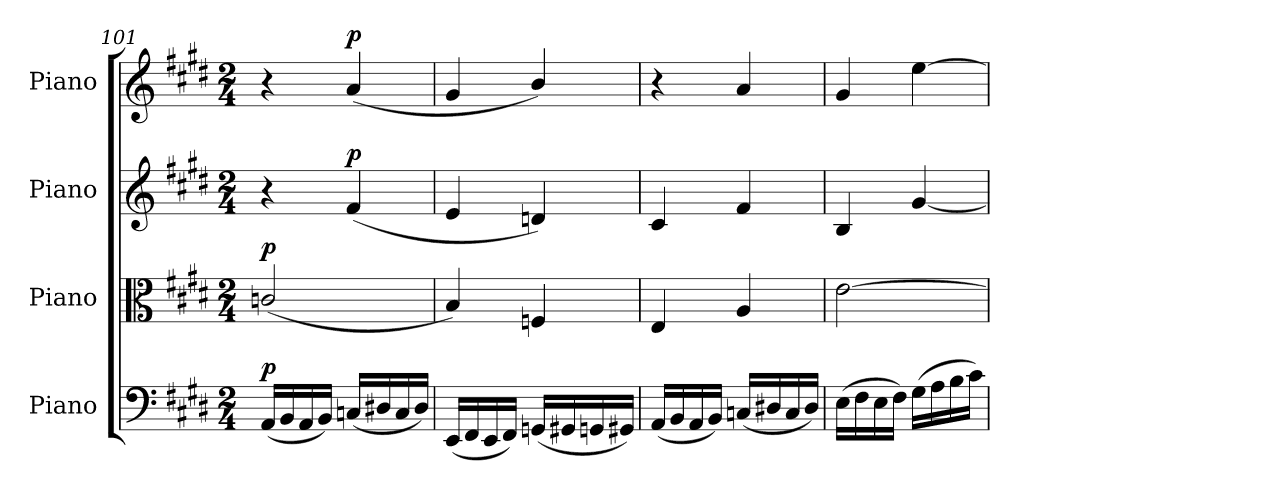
**kern	**dynam	**kern	**dynam	**kern	**dynam	**kern	**dynam
*part4	*part4	*part3	*part3	*part2	*part2	*part1	*part1
*staff4	*staff4	*staff3	*staff3	*staff2	*staff2	*staff1	*staff1
*I"Piano	*	*I"Piano	*	*I"Piano	*	*I"Piano	*
*I'Pno	*	*I'Pno	*	*I'Pno	*	*I'Pno	*
*clefF4	*	*clefC3	*	*clefG2	*	*clefG2	*
*k[f#c#g#d#]	*	*k[f#c#g#d#]	*	*k[f#c#g#d#]	*	*k[f#c#g#d#]	*
*M2/4	*	*M2/4	*	*M2/4	*	*M2/4	*
=101	=101	=101	=101	=101	=101	=101	=101
!	!LO:DY:a	!	!LO:DY:a	!	!	!	!
(16AA/LL	p	(2cn/	p	4r	.	4r	.
16BB/	.	.	.	.	.	.	.
16AA/	.	.	.	.	.	.	.
16BB/JJ)	.	.	.	.	.	.	.
!	!	!	!	!	!LO:DY:a	!	!LO:DY:a
(16Cn/LL	.	.	.	(4f#/	p	(4a/	p
16D#X/	.	.	.	.	.	.	.
16C/	.	.	.	.	.	.	.
16D#/JJ)	.	.	.	.	.	.	.
=102	=102	=102	=102	=102	=102	=102	=102
(16EE/LL	.	4B/)	.	4e/	.	4g#/	.
16FF#/	.	.	.	.	.	.	.
16EE/	.	.	.	.	.	.	.
16FF#/JJ)	.	.	.	.	.	.	.
(16GGn/LL	.	4Fn/	.	4dn/)	.	4b/)	.
16GG#X/	.	.	.	.	.	.	.
16GGn/	.	.	.	.	.	.	.
16GG#X/JJ)	.	.	.	.	.	.	.
=103	=103	=103	=103	=103	=103	=103	=103
(16AA/LL	.	4E/	.	4c#/	.	4r	.
16BB/	.	.	.	.	.	.	.
16AA/	.	.	.	.	.	.	.
16BB/JJ)	.	.	.	.	.	.	.
(16Cn/LL	.	4A/	.	4f#/	.	4a/	.
16D#X/	.	.	.	.	.	.	.
16C/	.	.	.	.	.	.	.
16D#/JJ)	.	.	.	.	.	.	.
=104	=104	=104	=104	=104	=104	=104	=104
(16E\LL	.	[2e\	.	4B/	.	4g#/	.
16F#\	.	.	.	.	.	.	.
16E\	.	.	.	.	.	.	.
16F#\JJ)	.	.	.	.	.	.	.
(16G#\LL	.	.	.	[4g#/	.	[4ee\	.
16A\	.	.	.	.	.	.	.
16B\	.	.	.	.	.	.	.
16c#\JJ)	.	.	.	.	.	.	.
=	=	=	=	=	=	=	=
*-	*-	*-	*-	*-	*-	*-	*-
